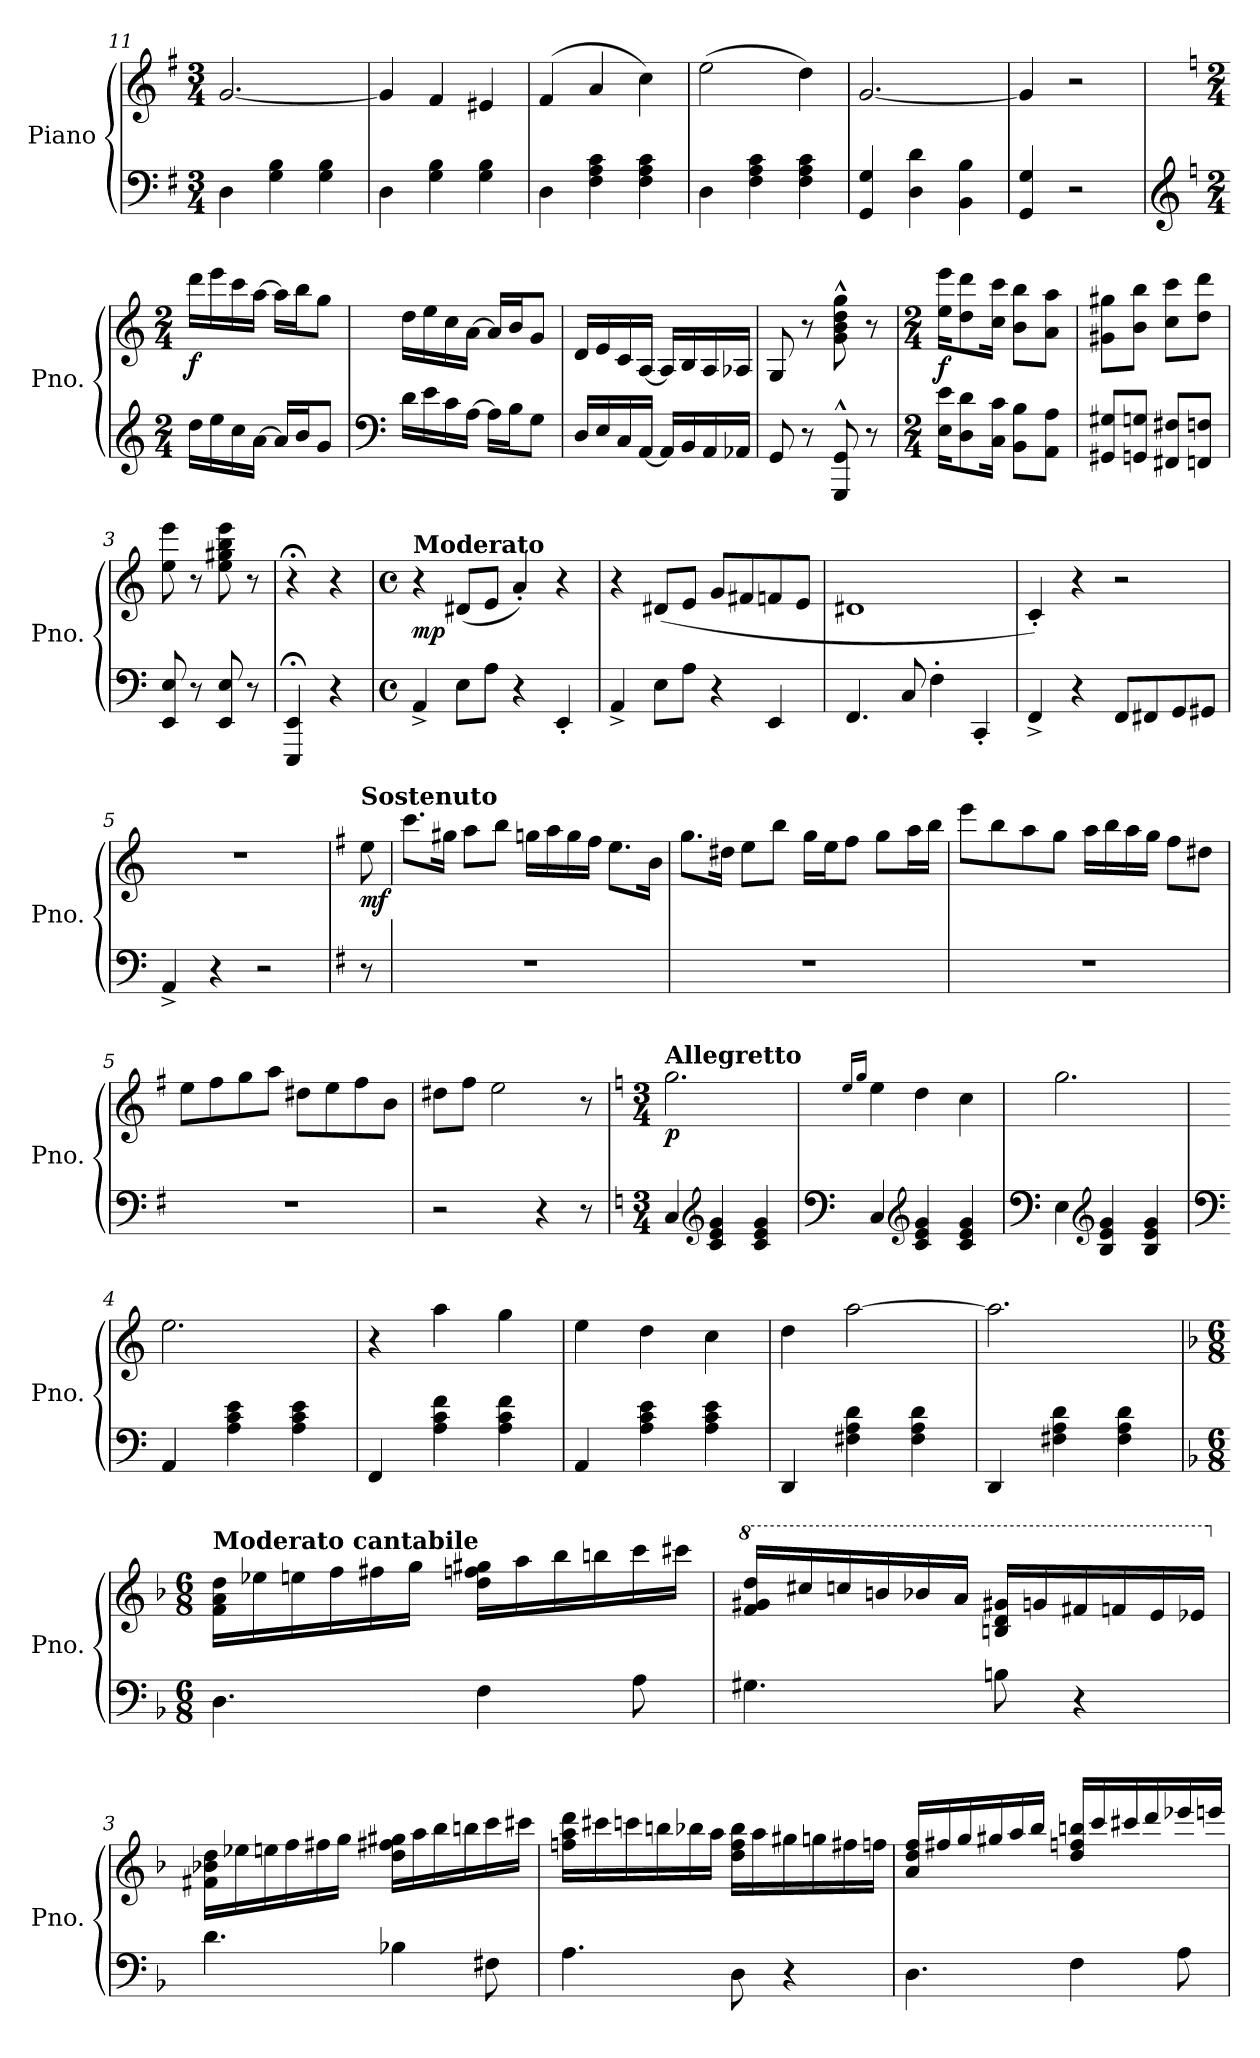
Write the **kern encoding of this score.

**kern	**kern	**dynam
*part1	*part1	*part1
*staff2	*staff1	*staff1/2
*I"Piano	*	*
*I'Pno.	*	*
*clefF4	*clefG2	*
*k[f#]	*k[f#]	*
*M3/4	*M3/4	*
=11	=11	=11
4D\	[2.g/	.
4G\ 4B\	.	.
4G\ 4B\	.	.
=12	=12	=12
4D\	4g/]	.
4G\ 4B\	4f#/	.
4G\ 4B\	4e#X/	.
=13	=13	=13
4D\	(>4f#/	.
4F#\ 4A\ 4c\	4a/	.
4F#\ 4A\ 4c\	4cc\)	.
=14	=14	=14
4D\	(>2ee\	.
4F#\ 4A\ 4c\	.	.
4F#\ 4A\ 4c\	4dd\)	.
=15	=15	=15
4GG/ 4G/	[2.g/	.
4D\ 4d\	.	.
4BB\ 4B\	.	.
=16	=16	=16
4GG/ 4G/	4g/]	.
2r	2r	.
!!LO:LB:g=z
=1	=1	=1
!!LO:REH:place=s1:a:B:fs=14:t=11
*clefG2	*	*
*k[]	*k[]	*
*M2/4	*M2/4	*
*	*MM64	*
!	!	!LO:DY:b
16dd\LL	16ddd\LL	f
16ee\	16eee\	.
16cc\	16ccc\	.
[16a\JJ	[16aa\JJ	.
16a/LL]	16aa\LL]	.
16b/J	16bb\J	.
8g/J	8gg\J	.
=2	=2	=2
*clefF4	*	*
16d\LL	16dd\LL	.
16e\	16ee\	.
16c\	16cc\	.
[16A\JJ	[16a\JJ	.
16A\LL]	16a/LL]	.
16B\J	16b/J	.
8G\J	8g/J	.
=3	=3	=3
16D/LL	16d/LL	.
16E/	16e/	.
16C/	16c/	.
[16AA/JJ	[16A/JJ	.
16AA/LL]	16A/LL]	.
16BB/	16B/	.
16AA/	16A/	.
16AA-X/JJ	16A-X/JJ	.
=4	=4	=4
8GG/	8G/	.
8r	8r	.
8GGG/^^ 8GG/^^	8g\^^ 8b\^^ 8dd\^^ 8gg\^^	.
8r	8r	.
!!LO:LB:g=z
=1	=1	=1
!!LO:REH:place=s1:a:B:fs=14:t=12
*k[]	*k[]	*
*M2/4	*M2/4	*
*	*MM92	*
!	!	!LO:DY:b
16E\ 16e\KL	16ee\ 16eee\KL	f
8D\ 8d\	8dd\ 8ddd\	.
16C\ 16c\Jk	16cc\ 16ccc\Jk	.
8BB\ 8B\L	8b\ 8bb\L	.
8AA\ 8A\J	8a\ 8aa\J	.
=2	=2	=2
8GG#X/ 8G#X/L	8g#X\ 8gg#X\L	.
8GGn/ 8Gn/J	8b\ 8bb\J	.
8FF#X/ 8F#X/L	8cc\ 8ccc\L	.
8FFn/ 8Fn/J	8dd\ 8ddd\J	.
=3	=3	=3
8EE/ 8E/	8ee\ 8eee\	.
8r	8r	.
8EE/ 8E/	8ee\ 8gg#X\ 8bb\ 8eee\	.
8r	8r	.
=4	=4	=4
4EEE/;< 4EE/;<	4r;<	.
4r	4r	.
!!LO:LB:g=z
=1	=1	=1
!!LO:REH:place=s1:a:B:fs=14:t=13
*M4/4	*M4/4	*
*met(c)	*met(c)	*
!	!LO:TX:a:B:t=Moderato	!
!	!	!LO:DY:b
4AA^/	4r	mp
8E\L	(<8d#X/L	.
8A\J	8e/J	.
4r	4a'/)	.
4EE'/	4r	.
=2	=2	=2
4AA^/	4r	.
8E\L	(>8d#X/L	.
8A\J	8e/J	.
4r	8g/L	.
.	8f#X/	.
4EE/	8fn/	.
.	8e/J	.
=3	=3	=3
4.FF/	1d#X	.
8C/	.	.
4F'\	.	.
4CC'/	.	.
=4	=4	=4
4FF^/	4c'/)	.
4r	4r	.
8FF/L	2r	.
8FF#X/	.	.
8GG/	.	.
8GG#X/J	.	.
=5	=5	=5
4AA^/	1r	.
4r	.	.
2r	.	.
!!LO:LB:g=z
=1	=1	=1
!!LO:REH:place=s1:a:B:fs=14:t=14
*k[f#]	*k[f#]	*
!	!LO:TX:a:B:t=Sostenuto	!
!	!	!LO:DY:b
8r	8ee\	mf
=2	=2	=2
1r	8.ccc\L	.
.	16gg#X\Jk	.
.	8aa\L	.
.	8bb\J	.
.	16ggn\LL	.
.	16aa\	.
.	16gg\	.
.	16ff#\JJ	.
.	8.ee\L	.
.	16b\Jk	.
=3	=3	=3
1r	8.gg\L	.
.	16dd#X\Jk	.
.	8ee\L	.
.	8bb\J	.
.	16gg\LL	.
.	16ee\J	.
.	8ff#\J	.
.	8gg\L	.
.	16aa\L	.
.	16bb\JJ	.
!!LO:LB:g=z
=4	=4	=4
1r	8eee\L	.
.	8bb\	.
.	8aa\	.
.	8gg\J	.
.	16aa\LL	.
.	16bb\	.
.	16aa\	.
.	16gg\JJ	.
.	8ff#\L	.
.	8dd#X\J	.
=5	=5	=5
1r	8ee\L	.
.	8ff#\	.
.	8gg\	.
.	8aa\J	.
.	8dd#X\L	.
.	8ee\	.
.	8ff#\	.
.	8b\J	.
=6	=6	=6
2r	8dd#X\L	.
.	8ff#\J	.
.	2ee\	.
4r	.	.
8r	8r	.
!!LO:PB:g=z
=1	=1	=1
!!LO:REH:place=s1:a:B:fs=14:t=15
*k[]	*k[]	*
*M3/4	*M3/4	*
!	!LO:TX:a:B:t=Allegretto	!
!	!	!LO:DY:b
4C/	2.gg\	p
*clefG2	*	*
4c/ 4e/ 4g/	.	.
4c/ 4e/ 4g/	.	.
=2	=2	=2
*clefF4	*	*
.	16qee/LL	.
.	16qgg/JJ	.
4C/	4ee\	.
*clefG2	*	*
4c/ 4e/ 4g/	4dd\	.
4c/ 4e/ 4g/	4cc\	.
=3	=3	=3
*clefF4	*	*
4E\	2.gg\	.
*clefG2	*	*
4B/ 4e/ 4g/	.	.
4B/ 4e/ 4g/	.	.
=4	=4	=4
*clefF4	*	*
4AA/	2.ee\	.
4A\ 4c\ 4e\	.	.
4A\ 4c\ 4e\	.	.
=5	=5	=5
4FF/	4r	.
4A\ 4c\ 4f\	4aa\	.
4A\ 4c\ 4f\	4gg\	.
=6	=6	=6
4AA/	4ee\	.
4A\ 4c\ 4e\	4dd\	.
4A\ 4c\ 4e\	4cc\	.
=7	=7	=7
4DD/	4dd\	.
4F#X\ 4A\ 4d\	[2aa\	.
4F#\ 4A\ 4d\	.	.
=8	=8	=8
4DD/	2.aa\]	.
4F#X\ 4A\ 4d\	.	.
4F#\ 4A\ 4d\	.	.
!!LO:LB:g=z
=1	=1	=1
!!LO:REH:place=s1:a:B:fs=14:t=16
*k[b-]	*k[b-]	*
*M6/8	*M6/8	*
!	!LO:TX:a:B:t=Moderato cantabile	!
!	!	!LO:DY:b=2
!	!	!LO:DY:n=1:b
4.D\	16f\ 16a\ 16dd\LL	ff mf
.	16ee-X\	.
.	16een\	.
.	16ff\	.
.	16ff#X\	.
.	16gg\JJ	.
4F\	16dd\ 16ffn\ 16gg#X\LL	.
.	16aa\	.
.	16bb-\	.
.	16bbn\	.
8A\	16ccc\	.
.	16ccc#X\JJ	.
=2	=2	=2
*	*8va	*
4.G#X\	16ff/ 16gg#X/ 16ddd/LL	.
.	16ccc#X/	.
.	16cccn/	.
.	16bbn/	.
.	16bb-X/	.
.	16aa/JJ	.
8Bn\	16bn/ 16dd/ 16gg#X/LL	.
.	16ggn/	.
4r	16ff#X/	.
.	16ffn/	.
.	16ee/	.
.	16ee-X/JJ	.
!!LO:LB:g=z
=3	=3	=3
*	*X8va	*
4.d\	16f#X\ 16b-X\ 16dd\LL	.
.	16ee-X\	.
.	16een\	.
.	16ff\	.
.	16ff#X\	.
.	16gg\JJ	.
4B-X\	16dd\ 16ff#X\ 16gg#X\LL	.
.	16aa\	.
.	16bb-\	.
.	16bbn\	.
8F#X\	16ccc\	.
.	16ccc#X\JJ	.
=4	=4	=4
4.A\	16ffn\ 16aa\ 16ddd\LL	.
.	16ccc#X\	.
.	16cccn\	.
.	16bbn\	.
.	16bb-X\	.
.	16aa\JJ	.
8D\	16dd\ 16ff\ 16bb-\LL	.
.	16aa\	.
4r	16gg#X\	.
.	16ggn\	.
.	16ff#X\	.
.	16ffn\JJ	.
!!LO:LB:g=z
=5	=5	=5
4.D\	16a/ 16dd/ 16ff/LL	.
.	16ff#X/	.
.	16gg/	.
.	16gg#X/	.
.	16aa/	.
.	16bb-/JJ	.
4F\	16dd/ 16ffn/ 16bbn/LL	.
.	16ccc/	.
.	16ccc#X/	.
.	16ddd/	.
8A\	16eee-X/	.
.	16eeen/JJ	.
=	=	=
*-	*-	*-
